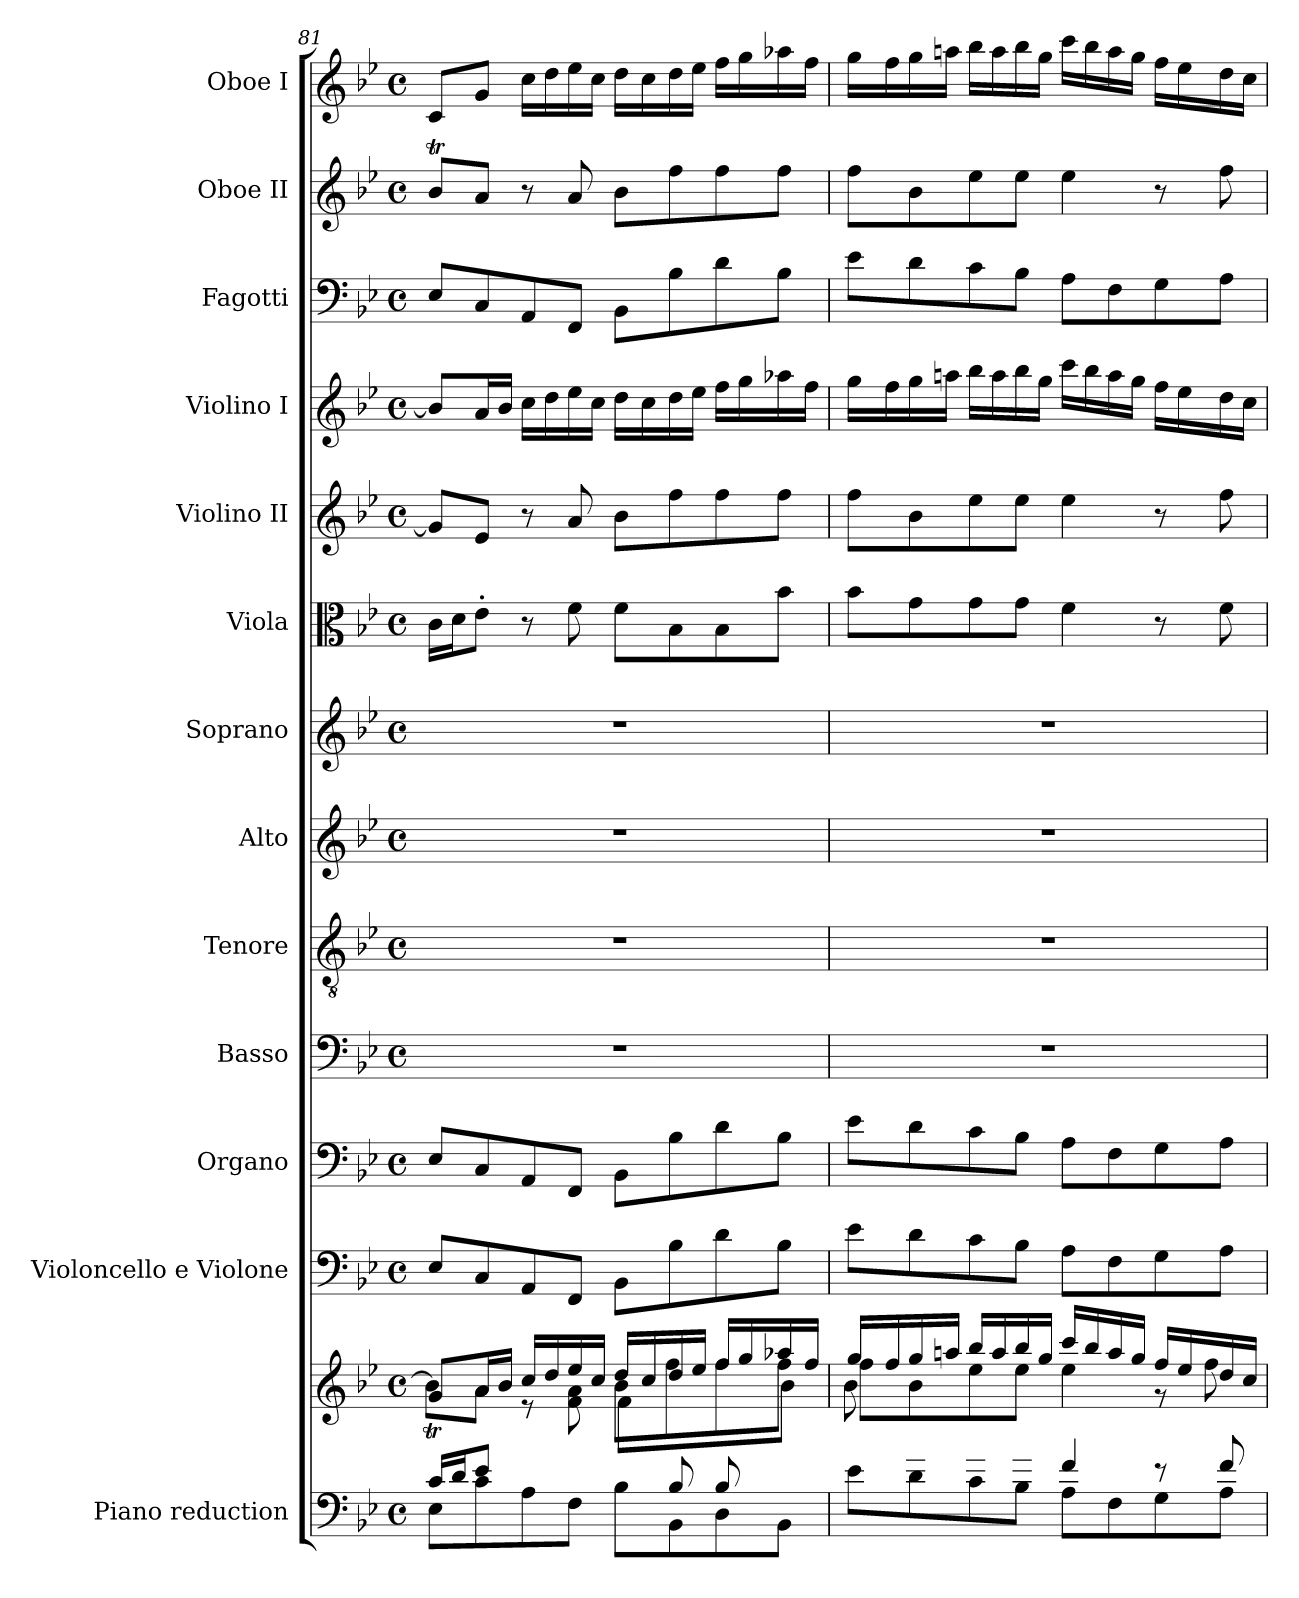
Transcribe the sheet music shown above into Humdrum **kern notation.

**kern	**kern	**kern	**kern	**kern	**kern	**kern	**kern	**kern	**kern	**kern	**kern	**kern	**kern
*part13	*part13	*part12	*part11	*part10	*part9	*part8	*part7	*part6	*part5	*part4	*part3	*part2	*part1
*staff14	*staff13	*staff12	*staff11	*staff10	*staff9	*staff8	*staff7	*staff6	*staff5	*staff4	*staff3	*staff2	*staff1
*I"Piano reduction	*	*I"Violoncello  e Violone	*I"Organo	*I"Basso	*I"Tenore	*I"Alto	*I"Soprano	*I"Viola	*I"Violino II	*I"Violino I	*I"Fagotti	*I"Oboe II	*I"Oboe I
*I'Pno	*	*	*	*	*	*	*	*	*	*	*	*I'Ob	*I'Ob
*clefF4	*clefG2	*clefF4	*clefF4	*clefF4	*clefGv2	*clefG2	*clefG2	*clefC3	*clefG2	*clefG2	*clefF4	*clefG2	*clefG2
*k[b-e-]	*k[b-e-]	*k[b-e-]	*k[b-e-]	*k[b-e-]	*k[b-e-]	*k[b-e-]	*k[b-e-]	*k[b-e-]	*k[b-e-]	*k[b-e-]	*k[b-e-]	*k[b-e-]	*k[b-e-]
*M4/4	*M4/4	*M4/4	*M4/4	*M4/4	*M4/4	*M4/4	*M4/4	*M4/4	*M4/4	*M4/4	*M4/4	*M4/4	*M4/4
*met(c)	*met(c)	*met(c)	*met(c)	*met(c)	*met(c)	*met(c)	*met(c)	*met(c)	*met(c)	*met(c)	*met(c)	*met(c)	*met(c)
=81	=81	=81	=81	=81	=81	=81	=81	=81	=81	=81	=81	=81	=81
*^	*^	*	*	*	*	*	*	*	*	*	*	*	*
*	*	*	*^	*	*	*	*	*	*	*	*	*	*	*	*
16c/LL	8E-\L	8g/L	8b-T\L]	2ryy	8E-/L	8E-/L	1r	1r	1r	1r	16c\LL	8g/L]	8b-/L]	8E-/L	8b-T/L	8c/L
16d/J	.	.	.	.	.	.	.	.	.	.	16d\J	.	.	.	.	.
8e-/J	8c\	16a/L	8a\J	.	8C/	8C/	.	.	.	.	8e-'\J	8e-/J	16a/L	8C/	8a/J	8g/J
.	.	16b-/JJ	.	.	.	.	.	.	.	.	.	.	16b-/JJ	.	.	.
4ryy	8A\	16cc/LL	8r	.	8AA/	8AA/	.	.	.	.	8r	8r	16cc\LL	8AA/	8r	16cc\LL
.	.	16dd/	.	.	.	.	.	.	.	.	.	.	16dd\	.	.	16dd\
.	8F\J	16ee-/	8f\ 8a\	.	8FF/J	8FF/J	.	.	.	.	8f\	8a/	16ee-\	8FF/J	8a/	16ee-\
.	.	16cc/JJ	.	.	.	.	.	.	.	.	.	.	16cc\JJ	.	.	16cc\JJ
8ryy	8B-\L	16dd/LL	8b-\L	8f\L	8BB-\L	8BB-\L	.	.	.	.	8f\L	8b-\L	16dd\LL	8BB-\L	8b-\L	16dd\LL
.	.	16cc/	.	.	.	.	.	.	.	.	.	.	16cc\	.	.	16cc\
8B-/	8BB-\	16dd/	8ff\	4ryy	8B-\	8B-\	.	.	.	.	8B-\	8ff\	16dd\	8B-\	8ff\	16dd\
.	.	16ee-/JJ	.	.	.	.	.	.	.	.	.	.	16ee-\JJ	.	.	16ee-\JJ
8B-/	8D\	16ff/LL	8ff\	.	8d\	8d\	.	.	.	.	8B-\	8ff\	16ff\LL	8d\	8ff\	16ff\LL
.	.	16gg/	.	.	.	.	.	.	.	.	.	.	16gg\	.	.	16gg\
8ryy	8BB-\J	16aa-X/	8ff\J	8b-\J	8B-\J	8B-\J	.	.	.	.	8b-\J	8ff\J	16aa-X\	8B-\J	8ff\J	16aa-X\
.	.	16ff/JJ	.	.	.	.	.	.	.	.	.	.	16ff\JJ	.	.	16ff\JJ
!!LO:PB:g=z
=82	=82	=82	=82	=82	=82	=82	=82	=82	=82	=82	=82	=82	=82	=82	=82	=82
8ryy	8e-\L	16gg/LL	8ff\L	8b-\L	8e-\L	8e-\L	1r	1r	1r	1r	8b-\L	8ff\L	16gg\LL	8e-\L	8ff\L	16gg\LL
.	.	16ff/	.	.	.	.	.	.	.	.	.	.	16ff\	.	.	16ff\
8g/	8d\	16gg/	8b-\	2..ryy	8d\	8d\	.	.	.	.	8g\	8b-\	16gg\	8d\	8b-\	16gg\
.	.	16aan/JJ	.	.	.	.	.	.	.	.	.	.	16aan\JJ	.	.	16aan\JJ
8g/	8c\	16bb-/LL	8ee-\	.	8c\	8c\	.	.	.	.	8g\	8ee-\	16bb-\LL	8c\	8ee-\	16bb-\LL
.	.	16aa/	.	.	.	.	.	.	.	.	.	.	16aa\	.	.	16aa\
8g/J	8B-\J	16bb-/	8ee-\J	.	8B-\J	8B-\J	.	.	.	.	8g\J	8ee-\J	16bb-\	8B-\J	8ee-\J	16bb-\
.	.	16gg/JJ	.	.	.	.	.	.	.	.	.	.	16gg\JJ	.	.	16gg\JJ
4f/	8A\L	16ccc/LL	4ee-\	.	8A\L	8A\L	.	.	.	.	4f\	4ee-\	16ccc\LL	8A\L	4ee-\	16ccc\LL
.	.	16bb-/	.	.	.	.	.	.	.	.	.	.	16bb-\	.	.	16bb-\
.	8F\	16aa/	.	.	8F\	8F\	.	.	.	.	.	.	16aa\	8F\	.	16aa\
.	.	16gg/JJ	.	.	.	.	.	.	.	.	.	.	16gg\JJ	.	.	16gg\JJ
8r	8G\	16ff/LL	8r	.	8G\	8G\	.	.	.	.	8r	8r	16ff\LL	8G\	8r	16ff\LL
.	.	16ee-/	.	.	.	.	.	.	.	.	.	.	16ee-\	.	.	16ee-\
8f/	8A\J	16dd/	8ff\	.	8A\J	8A\J	.	.	.	.	8f\	8ff\	16dd\	8A\J	8ff\	16dd\
.	.	16cc/JJ	.	.	.	.	.	.	.	.	.	.	16cc\JJ	.	.	16cc\JJ
*v	*v	*	*	*	*	*	*	*	*	*	*	*	*	*	*	*
*	*v	*v	*v	*	*	*	*	*	*	*	*	*	*	*	*
=	=	=	=	=	=	=	=	=	=	=	=	=	=
*-	*-	*-	*-	*-	*-	*-	*-	*-	*-	*-	*-	*-	*-
